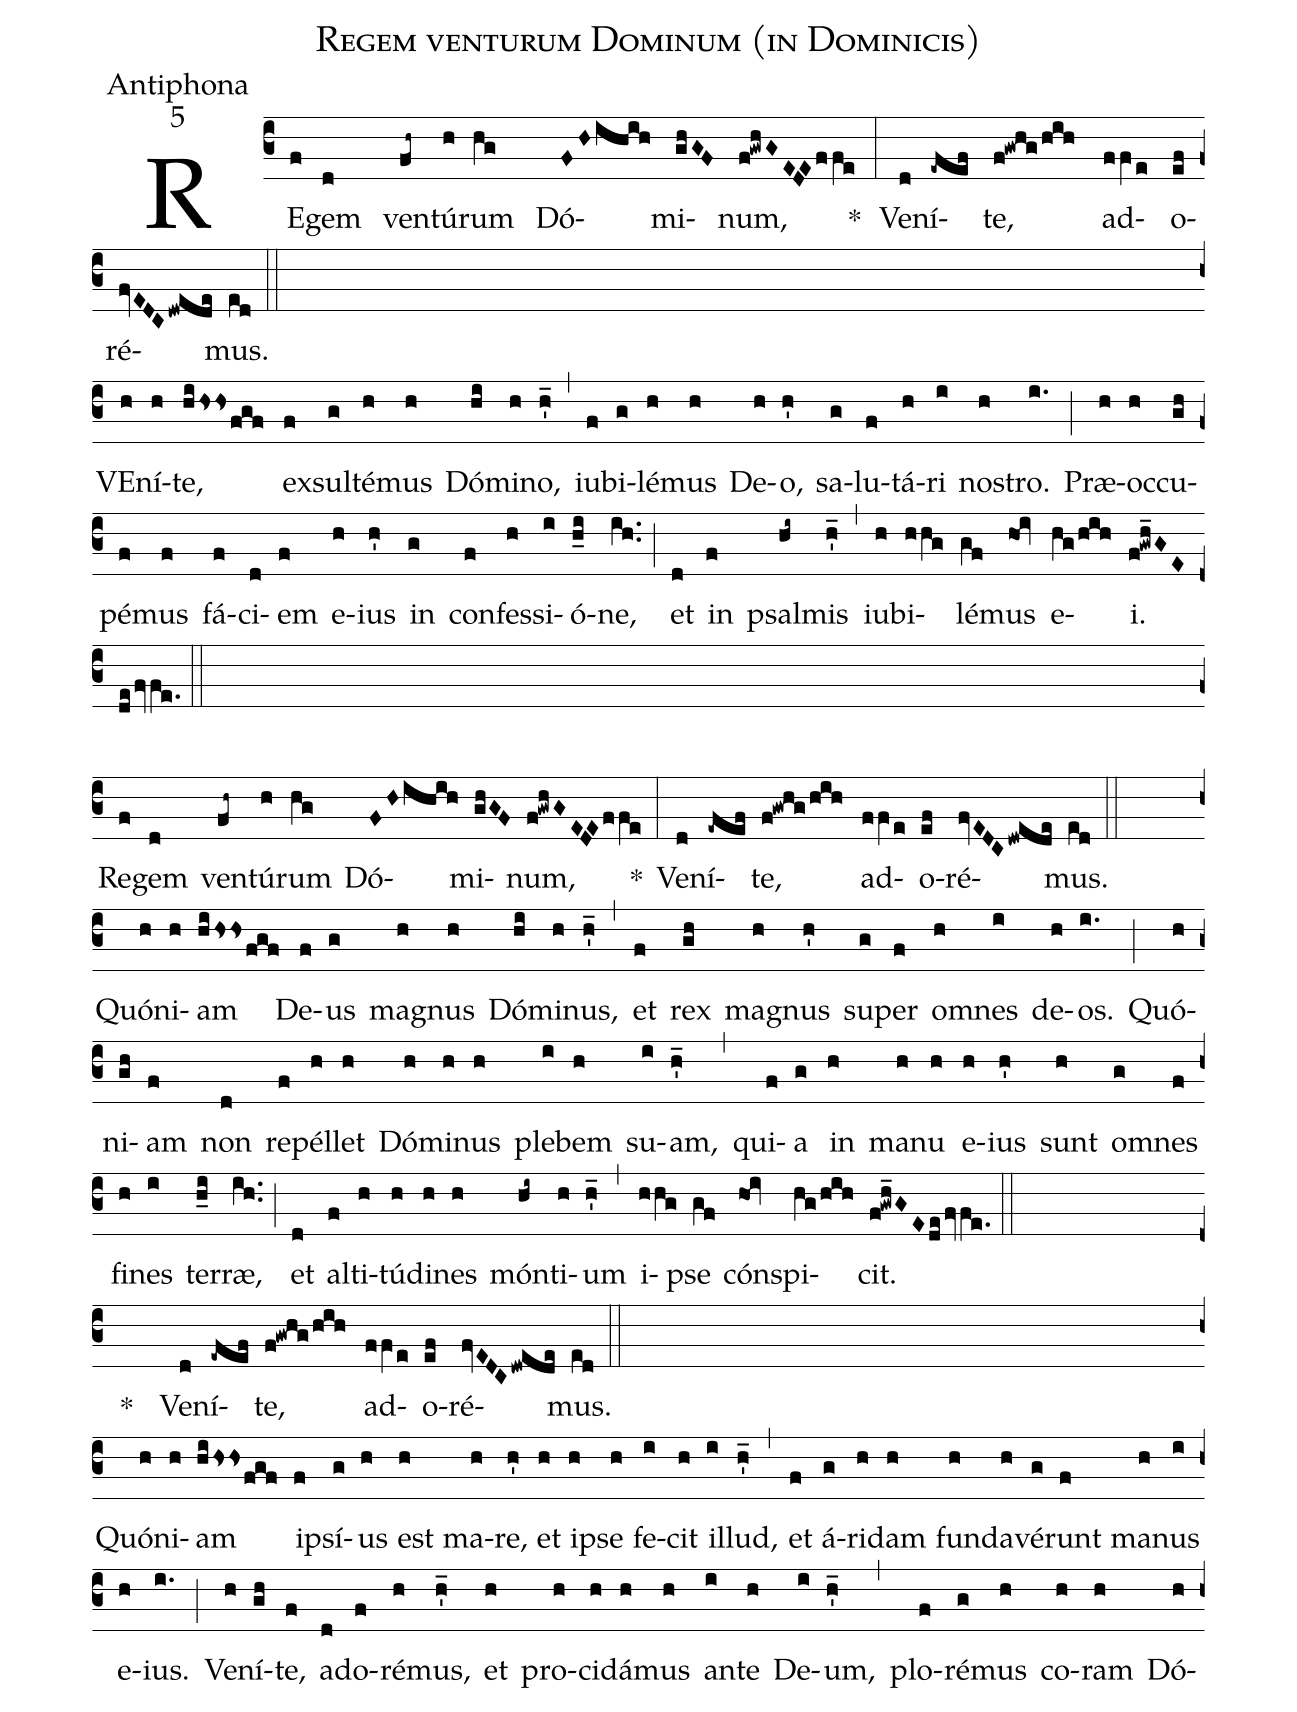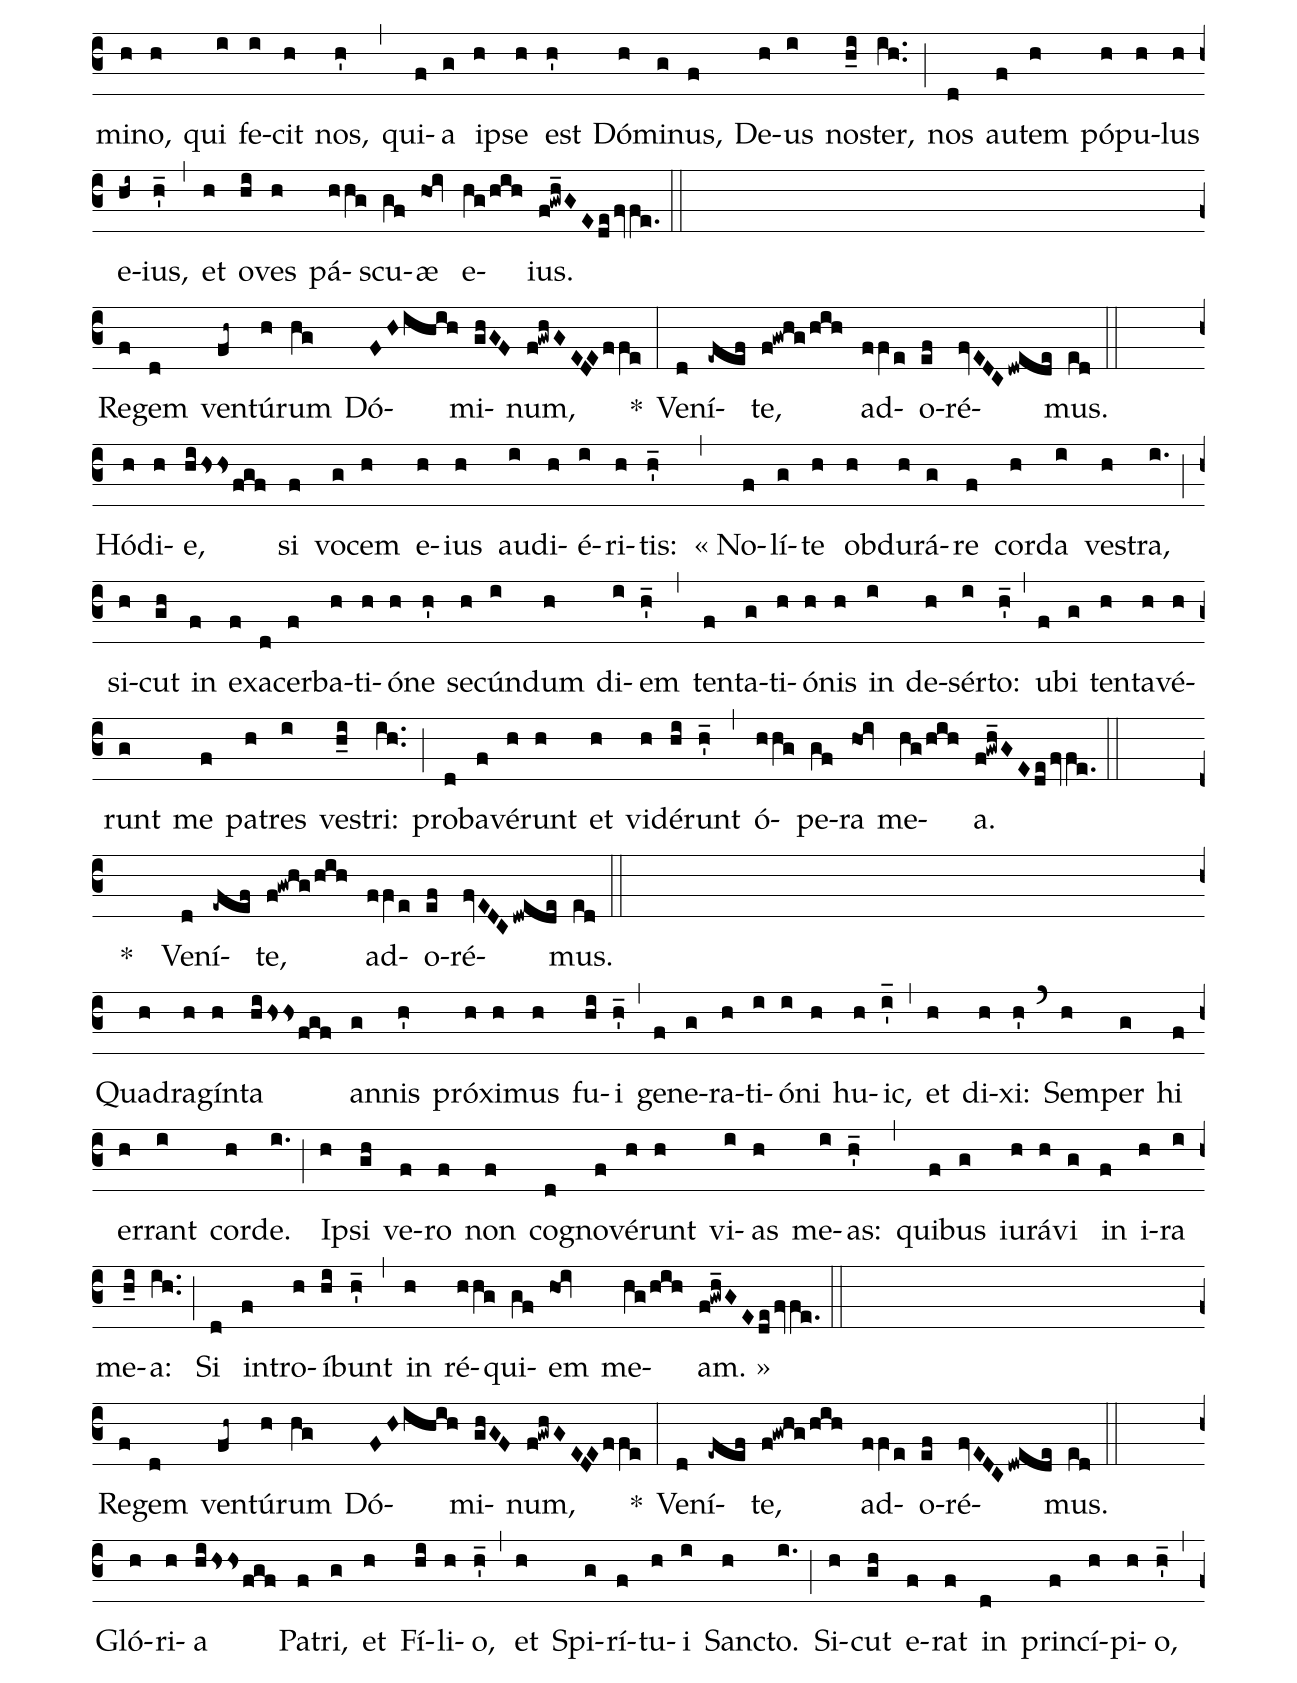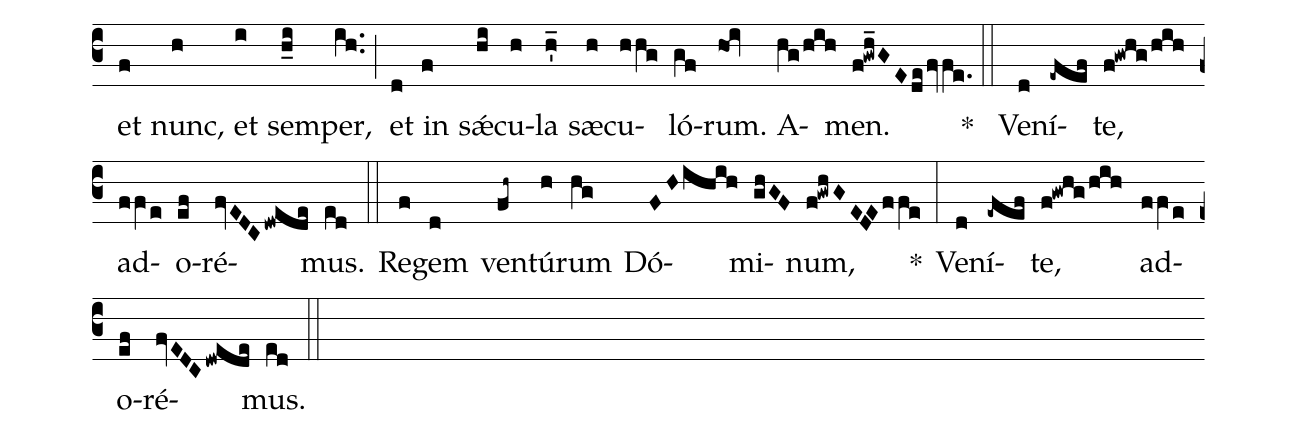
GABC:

name:Regem venturum Dominum (in Dominicis);
office-part:Antiphona;
mode:5;
%%
(c3)
RE(f)gem(d) ven(fh~)tú(h)rum(hg) Dó(FHihih)mi(ghGF)num,(f@gwhGEDEffe) <sp>*</sp>(:) Ve(d)ní(-efef)te,(f!gwhg/hih) ad(ffO1Ve)o(ef)ré(fvEDCdwede)mus.(ed) (::Z)

VE(h)ní(h)te,(hi/hssfgf) ex(f)sul(g)té(h)mus(h) Dó(hi)mi(h)no,(h'_) (,) iu(f)bi(g)lé(h)mus(h) De(h)o,(h') sa(g)lu(f)tá(h)ri(i) no(h)stro.(i.) (;) Præ(h)oc(h)cu(gh)pé(f)mus(f) fá(f)ci(d)em(f) e(h)ius(h') in(g) con(f)fes(h)si(i)ó(h_i)ne,(ih..) (;) et(d) in(f) psal(hi~)mis(h_') (,) iu(h)bi(h/hg)lé(gf)mus(ho1i) e(hg/hih)i.(f!gwh_GEdefv/fe.) (::Z)

Re(f)gem(d) ven(fh~)tú(h)rum(hg) Dó(FHihih)mi(ghGF)num,(f@gwhGEDEffe) <sp>*</sp>(:) Ve(d)ní(-efef)te,(f!gwhg/hih) ad(ffO1Ve)o(ef)ré(fvEDCdwede)mus.(ed) (::Z)

Quó(h)ni(h)am(hi/hssfgf) De(f)us(g) ma(h)gnus(h) Dó(hi)mi(h)nus,(h'_) (,) et(f) rex(gh) ma(h)gnus(h') su(g)per(f) om(h)nes(i) de(h)os.(i.) (;) Quó(h)ni(gh)am(f) non(d) re(f)pél(h)let(h) Dó(h)mi(h)nus(h) ple(i)bem(h) su(i)am,(h'_) (,) qui(f)a(g) in(h) ma(h)nu(h) e(h)ius(h') sunt(h) om(g)nes(f) fi(h)nes(i) ter(h_i)ræ,(ih..) (;) et(d) al(f)ti(h)tú(h)di(h)nes(h) món(hi~)ti(h)um(h'_) (,) i(h/hg)pse(gf) cón(ho1i)spi(hg/hih)cit.(f!gwh_GEdefv/fe.) (::Z)

<sp>*</sp>() Ve(d)ní(-efef)te,(f!gwhg/hih) ad(ffO1Ve)o(ef)ré(fvEDCdwede)mus.(ed) (::Z)

Quó(h)ni(h)am(hi/hssfgf) i(f)psí(g)us(h) est(h) ma(h)re,(h') et(h) i(h)pse(h) fe(i)cit(h) il(i)lud,(h'_) (,) et(f) á(g)ri(h)dam(h) fun(h)da(h)vé(g)runt(f) ma(h)nus(i) e(h)ius.(i.) (;) Ve(h)ní(gh)te,(f) a(d)do(f)ré(h)mus,(h'_) et(h) pro(h)ci(h)dá(h)mus(h) an(i)te(h) De(i)um,(h'_) (,) plo(f)ré(g)mus(h) co(h)ram(h) Dó(h)mi(h)no,(h) qui(i) fe(i)cit(h) nos,(h') (,) qui(f)a(g) i(h)pse(h) est(h') Dó(h)mi(g)nus,(f) De(h)us(i) no(h_i)ster,(ih..) (;) nos(d) au(f)tem(h) pó(h)pu(h)lus(h) e(hi~)ius,(h'_) (,) et(h) o(hi)ves(h) pá(h/hg)scu(gf)æ(ho1i) e(hg/hih)ius.(f!gwh_GEdefv/fe.) (::Z)

Re(f)gem(d) ven(fh~)tú(h)rum(hg) Dó(FHihih)mi(ghGF)num,(f@gwhGEDEffe) <sp>*</sp>(:) Ve(d)ní(-efef)te,(f!gwhg/hih) ad(ffO1Ve)o(ef)ré(fvEDCdwede)mus.(ed) (::Z)

Hó(h)di(h)e,(hi/hssfgf) si(f) vo(g)cem(h) e(h)ius(h) au(i)di(h)é(i)ri(h)tis:(h'_) (,)
« No(f)lí(g)te(h) ob(h)du(h)rá(g)re(f) cor(h)da(i) ve(h)stra,(i.) (;) si(h)cut(gh) in(f) e(f)xa(d)cer(f)ba(h)ti(h)ó(h)ne(h') se(h)cún(i)dum(h) di(i)em(h'_) (,) ten(f)ta(g)ti(h)ó(h)nis(h) in(i) de(h)sér(i)to:(h'_) (,) u(f)bi(g) ten(h)ta(h)vé(h)runt(g) me(f) pa(h)tres(i) ve(h_i)stri:(ih..) (;) pro(d)ba(f)vé(h)runt(h) et(h) vi(h)dé(hi)runt(h'_) (,) ó(h/hg)pe(gf)ra(ho1i) me(hg/hih)a.(f!gwh_GEdefv/fe.) (::Z)

<sp>*</sp>() Ve(d)ní(-efef)te,(f!gwhg/hih) ad(ffO1Ve)o(ef)ré(fvEDCdwede)mus.(ed) (::Z)

Qua(h)dra(h)gín(h)ta(hi/hssfgf) an(g)nis(h') pró(h)xi(h)mus(h) fu(hi)i(h'_) (,) ge(f)ne(g)ra(h)ti(i)ó(i)ni(h) hu(h)ic,(i'_) (,) et(h) di(h)xi:(h') (`) Sem(h)per(g) hi(f) er(h)rant(i) cor(h)de.(i.) (;) I(h)psi(gh) ve(f)ro(f) non(f) co(d)gno(f)vé(h)runt(h) vi(i)as(h) me(i)as:(h'_) (,) qui(f)bus(g) iu(h)rá(h)vi(g) in(f) i(h)ra(i) me(h_i)a:(ih..) (;) Si(d) in(f)tro(h)í(hi)bunt(h'_) (,) in(h) ré(h/hg)qui(gf)em(ho1i) me(hg/hih)am. »(f!gwh_GEdefv/fe.) (::Z)

Re(f)gem(d) ven(fh~)tú(h)rum(hg) Dó(FHihih)mi(ghGF)num,(f@gwhGEDEffe) <sp>*</sp>(:) Ve(d)ní(-efef)te,(f!gwhg/hih) ad(ffO1Ve)o(ef)ré(fvEDCdwede)mus.(ed) (::Z)

Gló(h)ri(h)a(hi/hssfgf) Pa(f)tri,(g) et(h) Fí(hi)li(h)o,(h'_) (,) et(h) Spi(g)rí(f)tu(h)i(i) San(h)cto.(i.) (;) Si(h)cut(gh) e(f)rat(f) in(d) prin(f)cí(h)pi(h)o,(h'_) (,) et(f) nunc,(h) et(i) sem(h_i)per,(ih..) (;) et(d) in(f) sǽ(hi)cu(h)la(h'_) sæ(h)cu(h/hg)ló(gf)rum.(ho1i) A(hg/hih)men.(f!gwh_GEdefv/fe.) (::)

<sp>*</sp>() Ve(d)ní(-efef)te,(f!gwhg/hih) ad(ffO1Ve)o(ef)ré(fvEDCdwede)mus.(ed) (::)
Re(f)gem(d) ven(fh~)tú(h)rum(hg) Dó(FHihih)mi(ghGF)num,(f@gwhGEDEffe) <sp>*</sp>(:) Ve(d)ní(-efef)te,(f!gwhg/hih) ad(ffO1Ve)o(ef)ré(fvEDCdwede)mus.(ed) (::)
